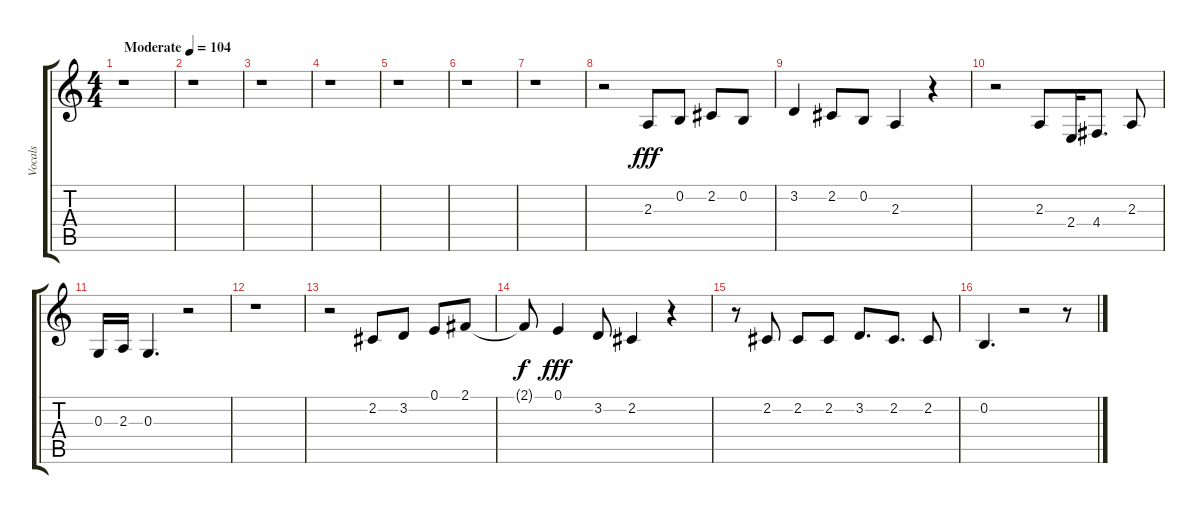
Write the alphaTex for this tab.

\track ("Vocals" "Vocals") {instrument tenorsax}
\staff {score tabs}
\tuning (E4 B3 G3 D3 A2 E2) {hide}
\ts (4 4)
\tempo (104 "Moderate")
\clef g2
\ks c
r.1{dy fff instrument tenorsax} |
r.1 |
r.1 |
r.1 |
r.1 |
r.1 |
r.1 |
r.2 2.3.8 0.2.8 2.2.8 0.2.8 |
3.2.4 2.2.8 0.2.8 2.3.4 r.4 |
r.2 2.3.8 2.4.16 4.4.8{d} 2.3.8 |
0.3.16 2.3.16 0.3.4{d} r.2 |
r.1 |
r.2 2.2.8 3.2.8 0.1.8 2.1.8 |
2.1{t}.8{dy f} 0.1.4{dy fff} 3.2.8 2.2.4 r.4 |
r.8 2.2.8 2.2.8 2.2.8 3.2.8{d} 2.2.8{d} 2.2.8 |
0.2.4{d} r.2 r.8
